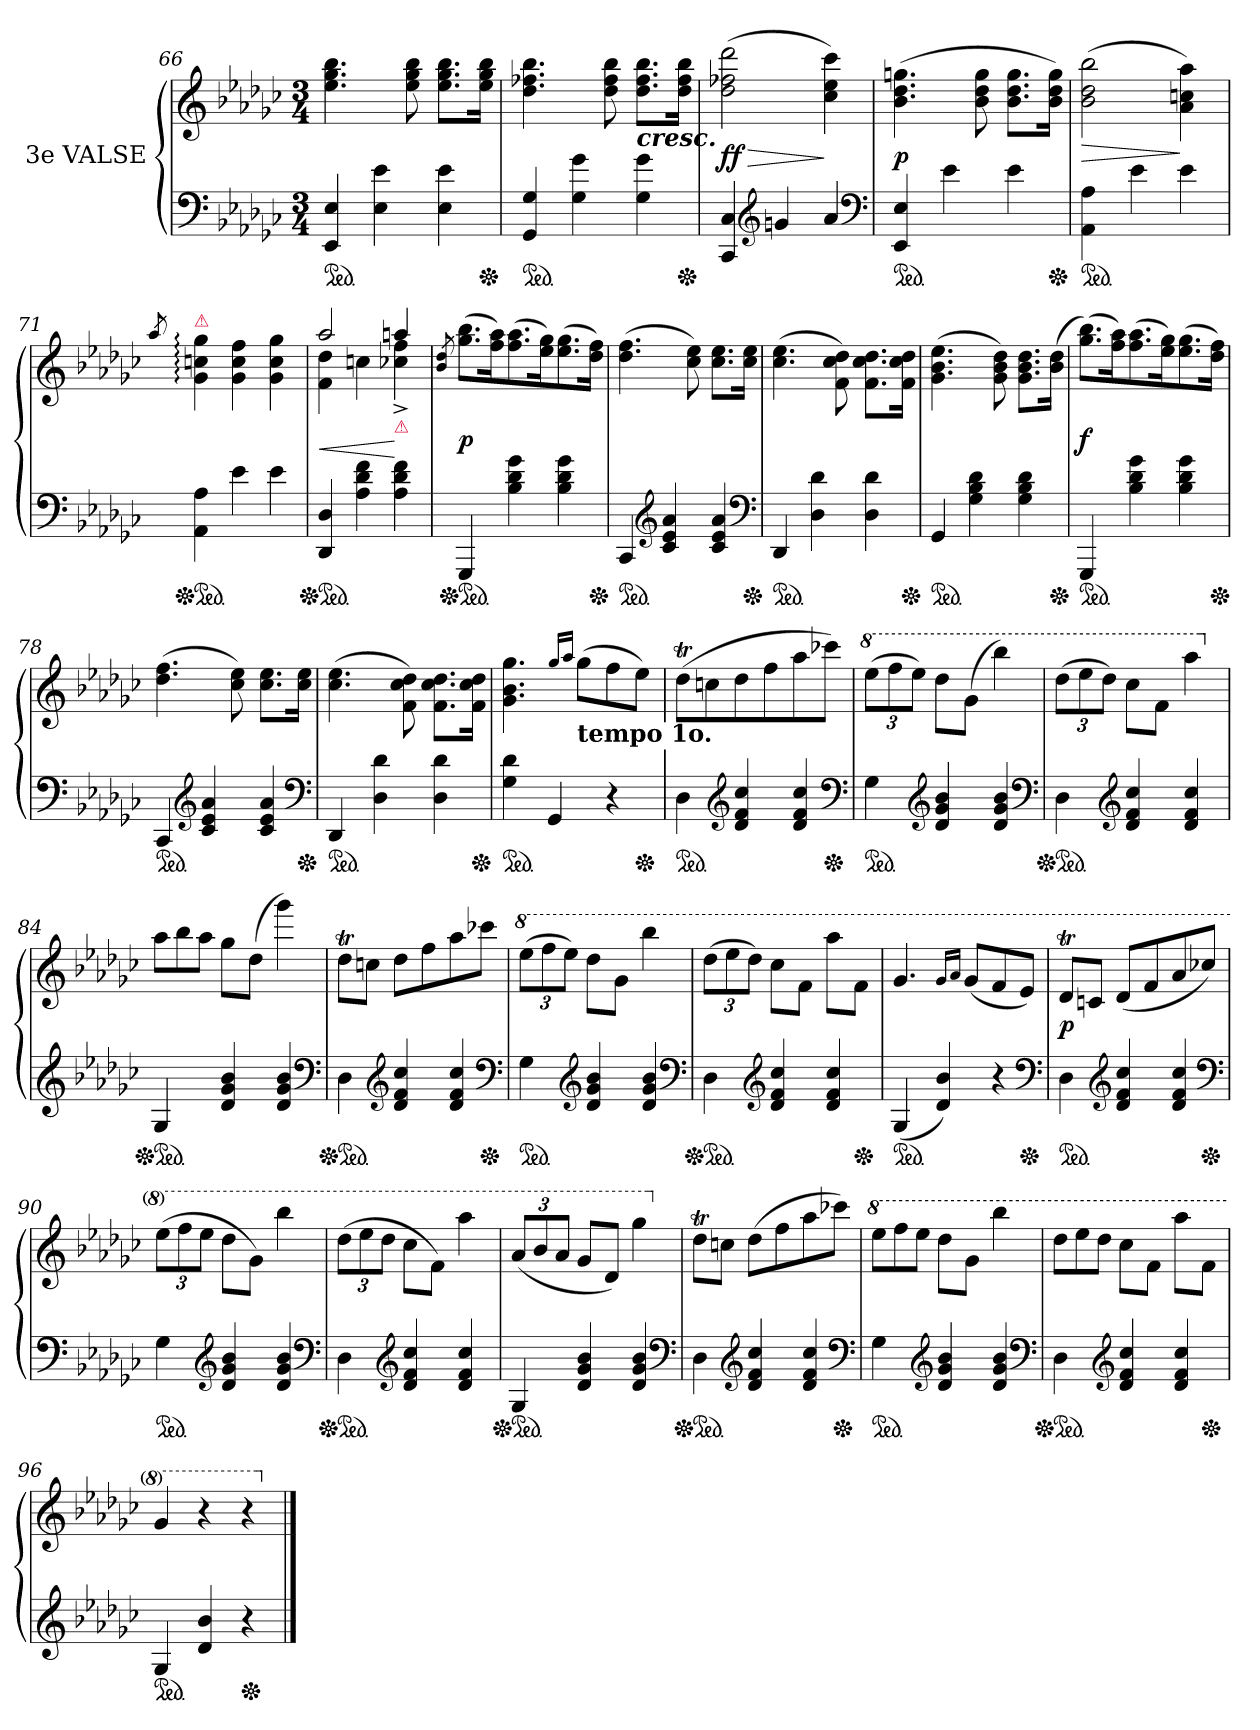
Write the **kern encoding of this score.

**kern	**kern	**dynam
*part1	*part1	*part1
*staff2	*staff1	*staff1/2
*I"3e VALSE	*	*
*clefF4	*clefG2	*
*k[b-e-a-d-g-c-]	*k[b-e-a-d-g-c-]	*
*M3/4	*M3/4	*
*ped	*	*
=66	=66	=66
4EE- 4E-	4.ee- 4.gg- 4.bb-	.
4E- 4e-	.	.
.	8ee- 8gg- 8bb-	.
4E- 4e-	8.ee- 8.gg- 8.bb-L	.
*Xped	*	*
.	16ee- 16gg- 16bb-Jk	.
=67	=67	=67
*ped	*	*
4GG- 4G-	4.dd- 4.ff-X 4.bb-	.
4G- 4g-	.	.
.	8dd- 8ff- 8bb-	.
!	!LO:TX:c:Bi:t=cresc.	!
4G- 4g-	8.dd- 8.ff- 8.bb-L	.
*Xped	*	*
.	16dd- 16ff- 16bb-Jk	.
=68	=68	=68
4CC- 4C-	(>2dd- 2ff-X 2ddd-	> f f
*clefG2	*	*
4gn	.	.
4a-	4cc- 4ee- 4ccc-)	]
*clefF4	*	*
=69	=69	=69
*ped	*	*
4EE- 4E-	(>4.b- 4.dd- 4.ggn	p
4e-	.	.
.	8b- 8dd- 8gg	.
4e-	8.b- 8.dd- 8.ggL	.
*Xped	*	*
.	16b- 16dd- 16ggJk)	.
=70	=70	=70
*ped	*	*
4AA- 4A-	(>2b- 2dd- 2bb-	>
4e-	.	.
4e-	4a- 4ccn 4aa-)	]
=71	=71	=71
.	8qaa-:/	.
!	!LO:TX:a:color=crimson:t=⚠	!
*Xped	*	*
*ped	*	*
4AA- 4A-	4g-: 4ccn: 4gg-:	.
4e-	4g- 4cc 4ff	.
4e-	4g- 4cc 4gg-	.
=72	=72	=72
*	*^	*
*Xped	*	*	*
*ped	*	*	*
4DD- 4D-	2aa-	4f 4dd-	<
4A- 4d- 4f	.	4ccn	.
!	!LO:TX:b:color=crimson:t=⚠	!	!
4A- 4d- 4f	4aan	4cc-X^< 4ff^<	[
*	*v	*v	*
=73	=73	=73
.	8qb-/ 8qdd-/	.
*Xped	*	*
*ped	*	*
4GGG-	(>8.gg- 8.bb-L	p
.	16ff 16aa-K)	.
4B- 4d- 4g-	(>8.ff 8.aa-	.
.	16ee- 16gg-K)	.
4B- 4d- 4g-	(>8.ee- 8.gg-	.
*Xped	*	*
.	16dd- 16ffJk)	.
=74	=74	=74
*ped	*	*
4CC-	(>4.dd- 4.ff	.
*clefG2	*	*
4c- 4e- 4a-	.	.
.	8cc- 8ee-)	.
4c- 4e- 4a-	8.cc- 8.ee-L	.
*Xped	*	*
.	16cc- 16ee-Jk	.
*clefF4	*	*
=75	=75	=75
*ped	*	*
4DD-	(>4.cc- 4.ee-	.
4D- 4d-	.	.
.	8f\ 8cc-\ 8dd-\)	.
4D- 4d-	8.f\ 8.cc-\ 8.dd-\L	.
*Xped	*	*
.	16f 16cc- 16dd-Jk	.
=76	=76	=76
*ped	*	*
4GG-	(>4.g- 4.b- 4.ee-	.
4G- 4B- 4d-	.	.
.	8g- 8b- 8dd-)	.
4G- 4B- 4d-	8.g- 8.b- 8.dd-L	.
*Xped	*	*
.	(>16b- 16dd-Jk	.
=77	=77	=77
*ped	*	*
4GGG-	(>8.gg- 8.bb-L)	f
.	16ff 16aa-K)	.
4B- 4d- 4g-	(>8.ff 8.aa-	.
.	16ee- 16gg-K)	.
4B- 4d- 4g-	(>8.ee- 8.gg-	.
*Xped	*	*
.	16dd- 16ffJk)	.
=78	=78	=78
*ped	*	*
4CC-	(>4.dd- 4.ff	.
*clefG2	*	*
4c- 4e- 4a-	.	.
.	8cc- 8ee-)	.
4c- 4e- 4a-	8.cc- 8.ee-L	.
*Xped	*	*
.	16cc- 16ee-Jk	.
*clefF4	*	*
=79	=79	=79
*ped	*	*
4DD-	(>4.cc- 4.ee-	.
4D- 4d-	.	.
.	8f\ 8cc-\ 8dd-\)	.
4D- 4d-	8.f\ 8.cc-\ 8.dd-\L	.
*Xped	*	*
.	16f 16cc- 16dd-Jk	.
=80	=80	=80
*ped	*	*
4G- 4d-	4.g- 4.b- 4.gg-	.
4GG-	.	.
*	*MM264	*
.	16qqgg-/LL	.
.	16qqaa-/JJ	.
!	!LO:TX:b:B:t=tempo 1o.	!
.	(>8gg-L	.
4r	8ff	.
*Xped	*	*
.	8ee-J)	.
=81	=81	=81
*ped	*	*
4D-	(>8dd-TL	.
.	8ccn	.
*clefG2	*	*
4d- 4f 4cc-	8dd-	.
.	8ff	.
4d- 4f 4cc-	8aa-	.
*Xped	*	*
.	8ccc-XJ)	.
*clefF4	*	*
=82	=82	=82
*	*8va	*
*ped	*	*
4G-	(>12eee-L	.
.	12fff	.
.	12eee-J)	.
*clefG2	*	*
4d- 4g- 4b-	8ddd-L	.
.	(>8gg-J	.
4d- 4g- 4b-	4bbb-)	.
*clefF4	*	*
=83	=83	=83
*Xped	*	*
*ped	*	*
4D-	(>12ddd-L	.
.	12eee-	.
.	12ddd-J)	.
*clefG2	*	*
4d- 4f 4cc-	8ccc-\L	.
.	8ffJ	.
4d- 4f 4cc-	4aaa-	.
=84	=84	=84
*	*X8va	*
*	*Xtuplet	*
*Xped	*	*
*ped	*	*
4G-	12aa-L	.
.	12bb-	.
.	12aa-J	.
4d- 4g- 4b-	8gg-L	.
.	(>8dd-J	.
4d- 4g- 4b-	4ggg-)	.
*clefF4	*	*
=85	=85	=85
*Xped	*	*
*ped	*	*
4D-	8dd-TL	.
.	8ccnJ	.
*clefG2	*	*
4d- 4f 4cc-	8dd-L	.
.	8ff	.
4d- 4f 4cc-	8aa-	.
*Xped	*	*
.	8ccc-XJ	.
*clefF4	*	*
=86	=86	=86
*	*8va	*
*	*tuplet	*
*ped	*	*
4G-	(>12eee-L	.
.	12fff	.
.	12eee-J)	.
*clefG2	*	*
4d- 4g- 4b-	8ddd-L	.
.	8gg-J	.
4d- 4g- 4b-	4bbb-	.
*clefF4	*	*
=87	=87	=87
*Xped	*	*
*ped	*	*
4D-	(>12ddd-L	.
.	12eee-	.
.	12ddd-J)	.
*clefG2	*	*
4d- 4f 4cc-	8ccc-\L	.
.	8ffJ	.
4d- 4f 4cc-	8aaa-L	.
*Xped	*	*
.	8ffJ	.
=88	=88	=88
*ped	*	*
(<4G-	4.gg-	.
4d- 4b-)	.	.
.	16qqgg-/LL	.
.	16qqaa-/JJ	.
.	(<8gg-L	.
4r	8ff	.
*Xped	*	*
.	8ee-J)	.
*clefF4	*	*
=89	=89	=89
*ped	*	*
4D-	8dd-TL	p
.	8ccnJ	.
*clefG2	*	*
4d- 4f 4cc-	(<8dd-L	.
.	8ff	.
4d- 4f 4cc-	8aa-	.
*Xped	*	*
.	8ccc-XJ)	.
*clefF4	*	*
=90	=90	=90
*ped	*	*
4G-	(>12eee-L	.
.	12fff	.
.	12eee-J	.
*clefG2	*	*
4d- 4g- 4b-	8ddd-L	.
.	8gg-J)	.
4d- 4g- 4b-	4bbb-	.
*clefF4	*	*
=91	=91	=91
*Xped	*	*
*ped	*	*
4D-	(>12ddd-L	.
.	12eee-	.
.	12ddd-J	.
*clefG2	*	*
4d- 4f 4cc-	8ccc-\L	.
.	8ffJ)	.
4d- 4f 4cc-	4aaa-	.
=92	=92	=92
*Xped	*	*
*ped	*	*
4G-	(<12aa-L	.
.	12bb-	.
.	12aa-J	.
4d- 4g- 4b-	8gg-L	.
.	8dd-J)	.
4d- 4g- 4b-	4ggg-	.
*clefF4	*	*
=93	=93	=93
*	*X8va	*
*Xped	*	*
*ped	*	*
4D-	8dd-TL	.
.	8ccnJ	.
*clefG2	*	*
4d- 4f 4cc-	(>8dd-L	.
.	8ff	.
4d- 4f 4cc-	8aa-	.
*Xped	*	*
.	8ccc-XJ)	.
*clefF4	*	*
=94	=94	=94
*	*8va	*
*	*Xtuplet	*
*ped	*	*
4G-	12eee-L	.
.	12fff	.
.	12eee-J	.
*clefG2	*	*
4d- 4g- 4b-	8ddd-L	.
.	8gg-J	.
4d- 4g- 4b-	4bbb-	.
*clefF4	*	*
=95	=95	=95
*Xped	*	*
*ped	*	*
4D-	12ddd-L	.
.	12eee-	.
.	12ddd-J	.
*clefG2	*	*
4d- 4f 4cc-	8ccc-\L	.
.	8ffJ	.
4d- 4f 4cc-	8aaa-L	.
*Xped	*	*
.	8ffJ	.
=96	=96	=96
*ped	*	*
4G-	4gg-/	.
4d- 4b-	4r	.
*Xped	*	*
4r	4r	.
*	*X8va	*
==	==	==
*-	*-	*-
